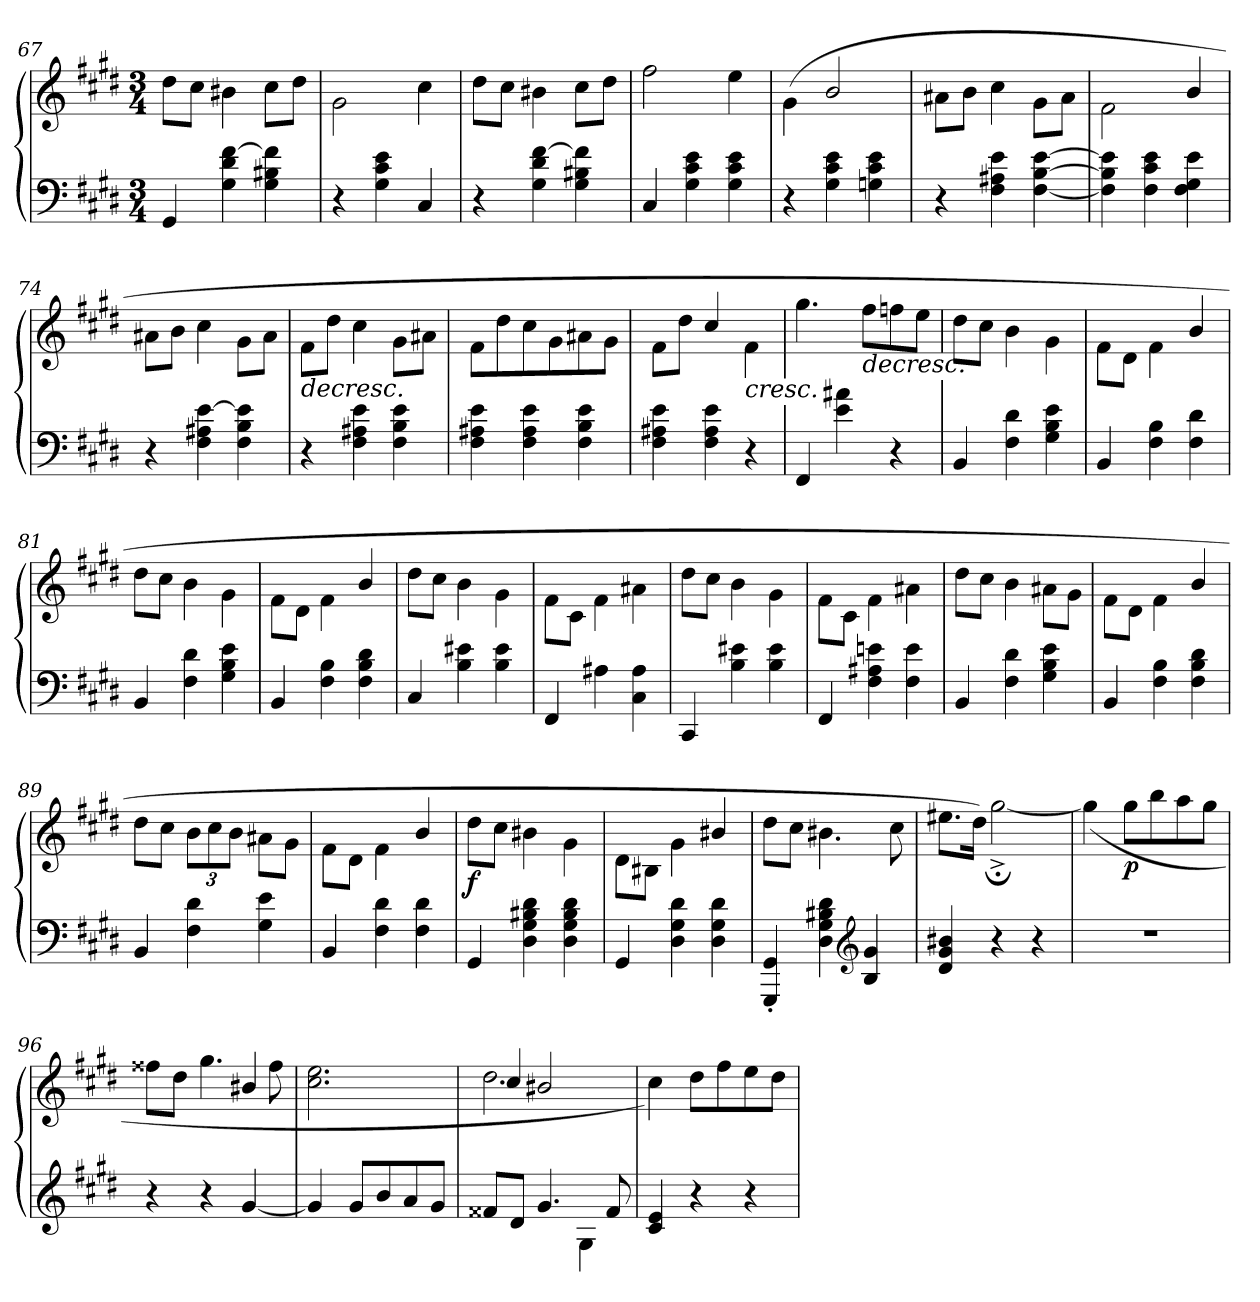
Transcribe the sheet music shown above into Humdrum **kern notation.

**kern	**kern	**dynam
*part1	*part1	*part1
*staff2	*staff1	*staff1/2
!!LO:PB:g=z
*clefF4	*clefG2	*
*k[f#c#g#d#]	*k[f#c#g#d#]	*
*c#:	*c#:	*
*M3/4	*M3/4	*
=67	=67	=67
*	*^	*
4GG#/	2.ryy	8dd#\L	.
.	.	8cc#\J	.
4G#\ 4d#\ [4f#\	.	4b#X\	.
4G#\ 4B#X\ 4f#\]	.	8cc#\L	.
.	.	8dd#\J	.
=68	=68	=68	=68
4r	2.ryy	2g#\	.
4G#\ 4c#\ 4e\	.	.	.
4C#/	.	4cc#\	.
=69	=69	=69	=69
4r	2.ryy	8dd#\L	.
.	.	8cc#\J	.
4G#\ 4d#\ [4f#\	.	4b#X\	.
4G#\ 4B#X\ 4f#\]	.	8cc#\L	.
.	.	8dd#\J	.
=70	=70	=70	=70
4C#/	2.ryy	2ff#\	.
4G#\ 4c#\ 4e\	.	.	.
4G#\ 4c#\ 4e\	.	4ee\	.
=71	=71	=71	=71
4r	2.ryy	(>4g#\	.
4G#\ 4c#\ 4e\	.	2b/	.
4Gn\ 4c#\ 4e\	.	.	.
=72	=72	=72	=72
4r	2.ryy	8a#X\L	.
.	.	8b\J	.
4F#\ 4A#X\ 4e\	.	4cc#\	.
[4F#\ [4B\ [4e\	.	8g#\L	.
.	.	8a#\J	.
=73	=73	=73	=73
4F#\] 4B\] 4e\]	2.ryy	2f#\	.
4F#\ 4c#\ 4e\	.	.	.
4F#\ 4G#\ 4e\	.	4b/	.
=74	=74	=74	=74
4r	2.ryy	8a#X\L	.
.	.	8b\J	.
4F#\ 4A#X\ [4e\	.	4cc#\	.
4F#\ 4B\ 4e\]	.	8g#\L	.
.	.	8a#\J	.
!!LO:LB:g=z	!!
=75	=75	=75	=75
!	!	!	!LO:HP:b
4r	2.ryy	8f#\L	>
.	.	8dd#\J	.
4F#\ 4A#X\ 4e\	.	4cc#\	.
4F#\ 4B\ 4e\	.	8g#\L	.
.	.	8a#X\J	.
=76	=76	=76	=76
4F#\ 4A#X\ 4e\	2.ryy	8f#\L	.
.	.	8dd#\	.
4F#\ 4A#\ 4e\	.	8cc#\	.
.	.	8g#\	.
4F#\ 4B\ 4e\	.	8a#X\	.
.	.	8g#\J	.
=77	=77	=77	=77
4F#\ 4A#X\ 4e\	2.ryy	8f#\L	.
.	.	8dd#\J	.
4F#\ 4A#\ 4e\	.	4cc#/	.
!	!	!	!LO:HP:b
4r	.	4f#\	<
*	*v	*v	*
.	.	]
=78	=78	=78
*	*^	*
4FF#/	2.ryy	4.gg#\	.
4e\ 4a#X\	.	.	.
!	!	!	!LO:HP:b
.	.	8ff#\L	>
4r	.	8ffn\	.
.	.	8ee\J	[
=79	=79	=79	=79
4BB/	2.ryy	8dd#\L	.
.	.	8cc#\J	.
4F#\ 4d#\	.	4b\	.
4G#\ 4B\ 4e\	.	4g#\	.
=80	=80	=80	=80
4BB/	2.ryy	8f#\L	.
.	.	8d#\J	.
4F#\ 4B\	.	4f#\	.
4F#\ 4d#\	.	4b/	.
=81	=81	=81	=81
4BB/	2.ryy	8dd#\L	.
.	.	8cc#\J	.
4F#\ 4d#\	.	4b\	.
4G#\ 4B\ 4e\	.	4g#\	.
=82	=82	=82	=82
4BB/	2.ryy	8f#\L	.
.	.	8d#\J	.
4F#\ 4B\	.	4f#\	.
4F#\ 4B\ 4d#\	.	4b/	.
!!LO:LB:g=z	!!
=83	=83	=83	=83
4C#/	2.ryy	8dd#\L	.
.	.	8cc#\J	.
4B\ 4e#X\	.	4b\	.
4B\ 4e#\	.	4g#\	.
=84	=84	=84	=84
4FF#/	2.ryy	8f#\L	.
.	.	8c#\J	.
4A#X\	.	4f#\	.
4C#\ 4A#\	.	4a#X\	.
=85	=85	=85	=85
4CC#/	2.ryy	8dd#\L	.
.	.	8cc#\J	.
4B\ 4e#X\	.	4b\	.
4B\ 4e#\	.	4g#\	.
=86	=86	=86	=86
4FF#/	2.ryy	8f#\L	.
.	.	8c#\J	.
4F#\ 4A#X\ 4en\	.	4f#\	.
4F#\ 4e\	.	4a#X\	.
=87	=87	=87	=87
4BB/	2.ryy	8dd#\L	.
.	.	8cc#\J	.
4F#\ 4d#\	.	4b\	.
4G#\ 4B\ 4e\	.	8a#X\L	.
.	.	8g#\J	.
=88	=88	=88	=88
4BB/	2.ryy	8f#\L	.
.	.	8d#\J	.
4F#\ 4B\	.	4f#\	.
4F#\ 4B\ 4d#\	.	4b/	.
=89	=89	=89	=89
4BB/	2.ryy	8dd#\L	.
.	.	8cc#\J	.
*	*	*Xbrackettup	*
4F#\ 4d#\	.	12b\L	.
.	.	12cc#\	.
.	.	12b\J	.
4G#\ 4e\	.	8a#X\L	.
.	.	8g#\J	.
=90	=90	=90	=90
4BB/	2.ryy	8f#\L	.
.	.	8d#\J	.
4F#\ 4d#\	.	4f#\	.
4F#\ 4d#\	.	4b/	.
!!LO:LB:g=z	!!
=91	=91	=91	=91
!	!	!	!LO:DY:b
4GG#/	2.ryy	8dd#\L	f
.	.	8cc#\J	.
4D#\ 4G#\ 4B#X\ 4d#\	.	4b#X\	.
4D#\ 4G#\ 4B#\ 4d#\	.	4g#\	.
=92	=92	=92	=92
4GG#/	2.ryy	8d#\L	.
.	.	8B#X\J	.
4D#\ 4G#\ 4d#\	.	4g#\	.
4D#\ 4G#\ 4d#\	.	4b#X/	.
=93	=93	=93	=93
4GGG#/' 4GG#/'	2.ryy	8dd#\L	.
.	.	8cc#\J	.
4D#\ 4G#\ 4B#X\ 4d#\	.	4.b#X\	.
*clefG2	*	*	*
4B#/ 4g#/	.	.	.
.	.	8cc#\	.
*	*v	*v	*
.	.	]
=94	=94	=94
*	*^	*
4d#/ 4g#/ 4b#X/	2.ryy	8.ee#X\L	.
.	.	16dd#\Jk)	.
4r	.	[2gg#;^\	.
4r	.	.	.
=95	=95	=95	=95
2.r	2.ryy	(>4gg#\]	.
!	!	!	!LO:DY:b
.	.	8gg#\L	p
.	.	8bb\	.
.	.	8aa\	.
.	.	8gg#\J	.
=96	=96	=96	=96
*	*	*^	*
4r	2.ryy	8ff##X\L	2ryy	.
.	.	8dd#\J	.	.
4r	.	4.gg#\	.	.
[4g#/	.	.	4b#X/	.
.	.	8ff##\	.	.
*	*	*v	*v	*
=97	=97	=97	=97
4g#/]	2.ryy	2.cc#\ 2.ee\	.
8g#/L	.	.	.
8b/	.	.	.
8a/	.	.	.
8g#/J	.	.	.
!!LO:LB:g=z
=98	=98	=98	=98
*^	*	*^	*
8f##X/L	2ryy	2.ryy	2.dd#\	4cc#/	.
8d#/J	.	.	.	.	.
4.g#/	.	.	.	2b#X/	.
.	4G#\	.	.	.	.
8f##/	.	.	.	.	.
*v	*v	*	*	*	*
*	*	*v	*v	*
=99	=99	=99	=99
4c#/ 4e/	2.ryy	4cc#\)	.
4r	.	8dd#\L	.
.	.	8ff#\	.
4r	.	8ee\	.
.	.	8dd#\J	.
*	*v	*v	*
=	=	=
*-	*-	*-
